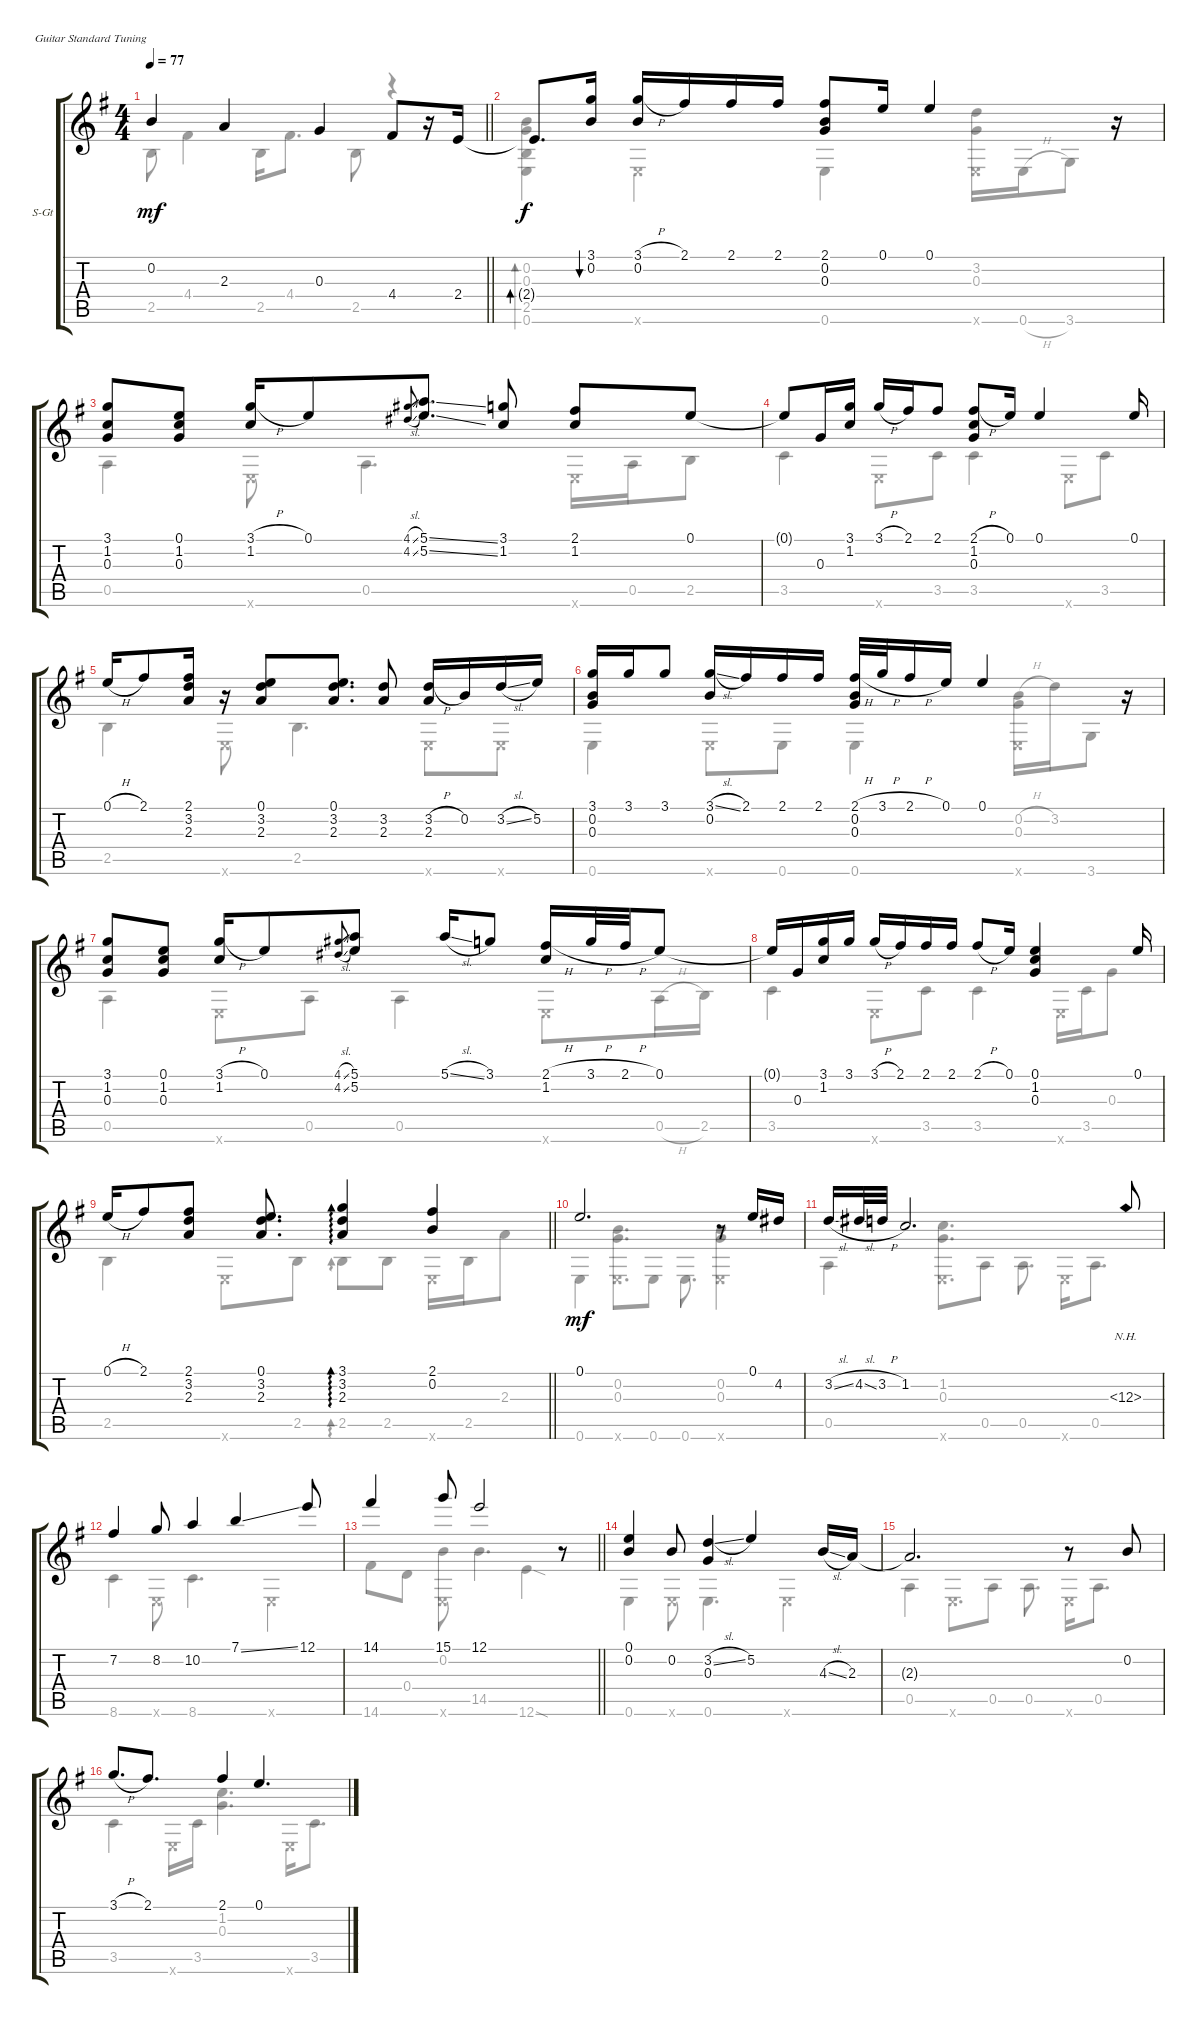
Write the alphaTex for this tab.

\defaultSystemsLayout 4
\bracketExtendMode groupsimilarinstruments
\firstSystemTrackNameOrientation horizontal
\otherSystemsTrackNameOrientation horizontal
\track ("Steel Guitar" "S-Gt") {instrument acousticguitarsteel}
\staff {score tabs}
\tuning (E4 B3 G3 D3 A2 E2)
\voice
\ts (4 4)
\tempo 77
\clef g2
\scale
0.467272
\barLineRight lightlight
\ks eminor
0.2.4{dy mf} 2.3.4 0.3.4 4.4.8 r.16 2.4.16 |
2.4{t}.8{d bd 30 dy f} (3.1 0.2).16{bu 30} (3.1{h} 0.2).16 2.1.16 2.1.16 2.1.16 (2.1 0.3 0.2).8 0.1.16 0.1.4 r.16 |
(3.1 1.2 0.3).8 (0.1 0.3 1.2).8 (3.1{h} 1.2).16 0.1.8 (4.1{sl} 4.2{sl}).8{gr} (5.1{ss} 5.2{ss}).8{d} (3.1 1.2).8 (2.1 1.2).8 0.1.8 |
\scale
0.534276 0.1{t}.8 0.3.16 (3.1 1.2).16 3.1{h}.16 2.1.16 2.1.8 (2.1{h} 0.3 1.2).8 0.1.16 0.1.4 0.1.16 |
\scale
0.465861 0.1{h}.16 2.1.8 (2.1 2.3 3.2).16 r.16 (0.1 2.3 3.2).8 (0.1 3.2 2.3).8{d} (3.2 2.3).8 (3.2{h} 2.3).16 0.2.16 3.2{sl}.16 5.2.16 |
(3.1 0.2 0.3).16 3.1.16 3.1.8 (3.1{sl} 0.2).16 2.1.16 2.1.16 2.1.16 (2.1{h} 0.3 0.2).32 3.1{h}.32 2.1{h}.16 0.1.16 0.1.4 r.16 |
(3.1 1.2 0.3).8 (0.1 0.3 1.2).8 (3.1{h} 1.2).16 0.1.8 (4.1{sl} 4.2{sl}).8{gr} (5.1 5.2).8 5.1{sl}.16 3.1.8 (2.1{h} 1.2).16 3.1{h}.32 2.1{h}.32 0.1.8 |
\scale
0.490191 0.1{t}.16 0.3.16 (3.1 1.2).16 3.1.16 3.1{h}.16 2.1.16 2.1.16 2.1.16 2.1{h}.8 0.1.16 (0.1 1.2 0.3).4 0.1.16 |
\scale
0.51
\barLineRight lightlight
0.1{h}.16 2.1.8 (2.1 3.2 2.3).8 (0.1 2.3 3.2).8{d} (3.1 3.2 2.3).4{ad 0} (2.1 0.2).4 |
0.1.2{d dy mf} r.8 0.1.16 4.2.16 |
3.2{sl}.16 4.2{sl}.32 3.2{h}.32 1.2.2{d} 12.3{nh}.8 |
7.2.4 8.2.8 10.2.4 7.1{ss}.4 12.1.8 |
\barLineRight lightlight
14.1.4 15.1.8 12.1.2 r.8 |
(0.1 0.2).4 0.2.8 (3.2{sl} 0.3).4 5.2.4 4.3{sl}.16 2.3.16 |
2.3{t}.2{d} r.8 0.2.8 |
\scale
0.538462 3.1{h}.8{d} 2.1.8{d} 2.1.4 0.1.4{d}
\voice
\clef g2
\ottava regular
\simile none
\scale
0.467272
\barLineRight lightlight
\ks eminor
2.5.8{dy mf} 4.4.4 2.5.16 4.4.8{d} 2.5.8 r.4 |
(0.6 2.5 0.3 0.2).4{bd 30 dy f} 0.6{x}.4 0.6.4 (0.6{x} 3.2 0.3).16 0.6{h}.16 3.6.8 |
0.5.4 0.6{x}.8 0.5.4{d} 0.6{x}.16 0.5.16 2.5.8 |
\scale
0.534276 3.5.4 0.6{x}.8 3.5.8 3.5.4 0.6{x}.8 3.5.8 |
\scale
0.465861 2.5.4 0.6{x}.8 2.5.4{d} 0.6{x}.8 0.6{x}.8 |
0.6.4 0.6{x}.8 0.6.8 0.6.4 (0.6{x} 0.2{h} 0.3).16 3.2.16 3.6.8 |
0.5.4 0.6{x}.8 0.5.8 0.5.4 0.6{x}.8 0.5{h}.16 2.5.16 |
\scale
0.490191 3.5.4 0.6{x}.8 3.5.8 3.5.4 0.6{x}.16 3.5.16 0.3.8 |
\scale
0.51
\barLineRight lightlight
2.5.4 0.6{x}.8 2.5.8 2.5.8{ad 0} 2.5.8 0.6{x}.16 2.5.16 2.3.8 |
0.6.4{dy mf} (0.6{x} 0.2 0.3).8{d} 0.6.8 0.6.8{d} (0.6{x} 0.2 0.3).4 |
0.5.4 (0.6{x} 0.3 1.2).8{d} 0.5.8 0.5.8{d} 0.6{x}.16 0.5.8{d} |
8.6.4 0.6{x}.8 8.6.4{d} 0.6{x}.4 |
\barLineRight lightlight
14.6.8 0.4.8 (0.6{x} 0.2).8 14.5.4{d} 12.6{sod}.4 |
0.6.4 0.6{x}.8 0.6.4{d} 0.6{x}.4 |
0.5.4 0.6{x}.8{d} 0.5.8 0.5.8{d} 0.6{x}.16 0.5.8{d} |
\scale
0.538462 3.5.4 0.6{x}.16 3.5.16 (0.3 1.2).4{d} 0.6{x}.16 3.5.8{d}
